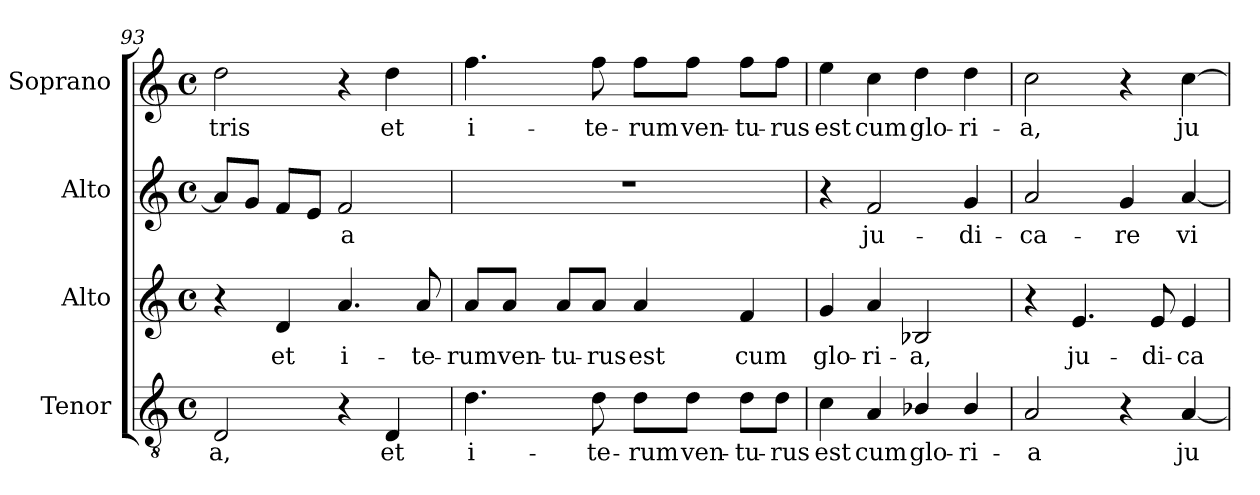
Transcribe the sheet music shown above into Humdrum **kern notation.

**kern	**text	**kern	**text	**kern	**text	**kern	**text
*part4	*part4	*part3	*part3	*part2	*part2	*part1	*part1
*staff4	*staff4	*staff3	*staff3	*staff2	*staff2	*staff1	*staff1
*I"Tenor	*	*I"Alto	*	*I"Alto	*	*I"Soprano	*
*I'T.	*	*I'A.	*	*I'A.	*	*I'S.	*
*clefGv2	*	*clefG2	*	*clefG2	*	*clefG2	*
*ITrd7c12	*	*	*	*	*	*	*
*k[]	*	*k[]	*	*k[]	*	*k[]	*
*C:	*	*C:	*	*C:	*	*C:	*
*M4/4	*	*M4/4	*	*M4/4	*	*M4/4	*
*met(c)	*	*met(c)	*	*met(c)	*	*met(c)	*
=93	=93	=93	=93	=93	=93	=93	=93
!	!LO:LY:b:color=#000000	!	!	!	!	!	!
!	!	!	!	!	!	!	!LO:LY:b:color=#000000
2DDi/	-a,	4r	.	8ai/L]	.	2ddi\	-tris
.	.	.	.	8gi/J	.	.	.
!	!	!	!LO:LY:b:color=#000000	!	!	!	!
.	.	4di/	et	8fi/L	.	.	.
.	.	.	.	8ei/J	.	.	.
!	!	!	!LO:LY:b:color=#000000	!	!	!	!
!	!	!	!	!	!LO:LY:b:color=#000000	!	!
4r	.	4.ai/	i-	2fi/	-a	4r	.
!	!LO:LY:b:color=#000000	!	!	!	!	!	!
!	!	!	!	!	!	!	!LO:LY:b:color=#000000
4DDi/	et	.	.	.	.	4ddi\	et
!	!	!	!LO:LY:b:color=#000000	!	!	!	!
.	.	8ai/	-te-	.	.	.	.
!!LO:LB:g=z
=94	=94	=94	=94	=94	=94	=94	=94
!	!LO:LY:b:color=#000000	!	!	!	!	!	!
!	!	!	!LO:LY:b:color=#000000	!	!	!	!
!	!	!	!	!	!	!	!LO:LY:b:color=#000000
4.Di\	i-	8ai/L	-rum	1r	.	4.ffi\	i-
!	!	!	!LO:LY:b:color=#000000	!	!	!	!
.	.	8ai/J	ven-	.	.	.	.
!	!	!	!LO:LY:b:color=#000000	!	!	!	!
.	.	8ai/L	-tu-	.	.	.	.
!	!LO:LY:b:color=#000000	!	!	!	!	!	!
!	!	!	!LO:LY:b:color=#000000	!	!	!	!
!	!	!	!	!	!	!	!LO:LY:b:color=#000000
8Di\	-te-	8ai/J	-rus	.	.	8ffi\	-te-
!	!LO:LY:b:color=#000000	!	!	!	!	!	!
!	!	!	!LO:LY:b:color=#000000	!	!	!	!
!	!	!	!	!	!	!	!LO:LY:b:color=#000000
8Di\L	-rum	4ai/	est	.	.	8ffi\L	-rum
!	!LO:LY:b:color=#000000	!	!	!	!	!	!
!	!	!	!	!	!	!	!LO:LY:b:color=#000000
8Di\J	ven-	.	.	.	.	8ffi\J	ven-
!	!LO:LY:b:color=#000000	!	!	!	!	!	!
!	!	!	!LO:LY:b:color=#000000	!	!	!	!
!	!	!	!	!	!	!	!LO:LY:b:color=#000000
8Di\L	-tu-	4fi/	cum	.	.	8ffi\L	-tu-
!	!LO:LY:b:color=#000000	!	!	!	!	!	!
!	!	!	!	!	!	!	!LO:LY:b:color=#000000
8Di\J	-rus	.	.	.	.	8ffi\J	-rus
=95	=95	=95	=95	=95	=95	=95	=95
!	!LO:LY:b:color=#000000	!	!	!	!	!	!
!	!	!	!LO:LY:b:color=#000000	!	!	!	!
!	!	!	!	!	!	!	!LO:LY:b:color=#000000
4Ci\	est	4gi/	glo-	4r	.	4eei\	est
!	!LO:LY:b:color=#000000	!	!	!	!	!	!
!	!	!	!LO:LY:b:color=#000000	!	!	!	!
!	!	!	!	!	!LO:LY:b:color=#000000	!	!
!	!	!	!	!	!	!	!LO:LY:b:color=#000000
4AAi/	cum	4ai/	-ri-	2fi/	ju-	4cci\	cum
!	!LO:LY:b:color=#000000	!	!	!	!	!	!
!	!	!	!LO:LY:b:color=#000000	!	!	!	!
!	!	!	!	!	!	!	!LO:LY:b:color=#000000
4BB-Xi/	glo-	2B-Xi/	-a,	.	.	4ddi\	glo-
!	!LO:LY:b:color=#000000	!	!	!	!	!	!
!	!	!	!	!	!LO:LY:b:color=#000000	!	!
!	!	!	!	!	!	!	!LO:LY:b:color=#000000
4BB-i/	-ri-	.	.	4gi/	-di-	4ddi\	-ri-
=96	=96	=96	=96	=96	=96	=96	=96
!	!LO:LY:b:color=#000000	!	!	!	!	!	!
!	!	!	!	!	!LO:LY:b:color=#000000	!	!
!	!	!	!	!	!	!	!LO:LY:b:color=#000000
2AAi/	-a	4r	.	2ai/	-ca-	2cci\	-a,
!	!	!	!LO:LY:b:color=#000000	!	!	!	!
.	.	4.ei/	ju-	.	.	.	.
!	!	!	!	!	!LO:LY:b:color=#000000	!	!
4r	.	.	.	4gi/	-re	4r	.
!	!	!	!LO:LY:b:color=#000000	!	!	!	!
.	.	8ei/	-di-	.	.	.	.
!	!LO:LY:b:color=#000000	!	!	!	!	!	!
!	!	!	!LO:LY:b:color=#000000	!	!	!	!
!	!	!	!	!	!LO:LY:b:color=#000000	!	!
!	!	!	!	!	!	!	!LO:LY:b:color=#000000
[4AAi/	ju-	4ei/	-ca-	[4ai/	vi-	[4cci\	ju-
=	=	=	=	=	=	=	=
*-	*-	*-	*-	*-	*-	*-	*-
